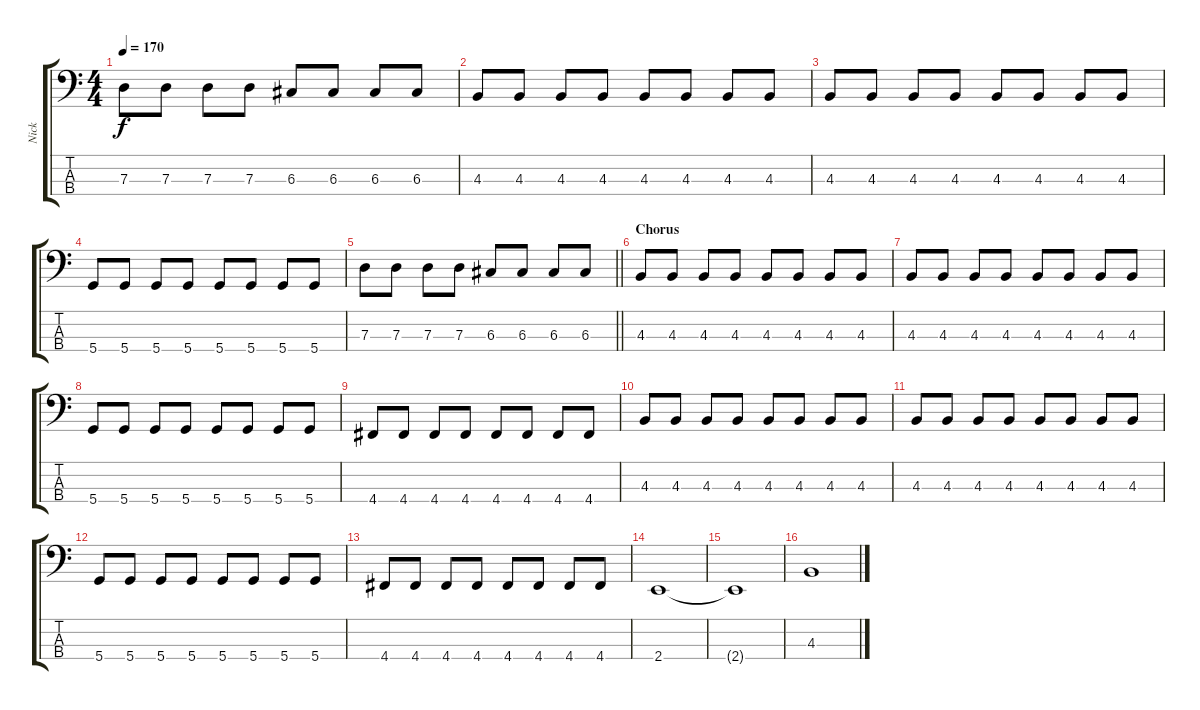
\track ("Nick" "Nick") {instrument electricbassfinger}
\staff {score tabs}
\tuning (F2 C2 G1 D1) {hide}
\ts (4 4)
\tempo 170
\clef f4
\ks c
7.3.8{dy f} 7.3.8 7.3.8 7.3.8 6.3.8 6.3.8 6.3.8 6.3.8 |
4.3.8 4.3.8 4.3.8 4.3.8 4.3.8 4.3.8 4.3.8 4.3.8 |
4.3.8 4.3.8 4.3.8 4.3.8 4.3.8 4.3.8 4.3.8 4.3.8 |
5.4.8 5.4.8 5.4.8 5.4.8 5.4.8 5.4.8 5.4.8 5.4.8 |
\barLineRight lightlight
7.3.8 7.3.8 7.3.8 7.3.8 6.3.8 6.3.8 6.3.8 6.3.8 |
\section ("" "Chorus")
4.3.8 4.3.8 4.3.8 4.3.8 4.3.8 4.3.8 4.3.8 4.3.8 |
4.3.8 4.3.8 4.3.8 4.3.8 4.3.8 4.3.8 4.3.8 4.3.8 |
5.4.8 5.4.8 5.4.8 5.4.8 5.4.8 5.4.8 5.4.8 5.4.8 |
4.4.8 4.4.8 4.4.8 4.4.8 4.4.8 4.4.8 4.4.8 4.4.8 |
4.3.8 4.3.8 4.3.8 4.3.8 4.3.8 4.3.8 4.3.8 4.3.8 |
4.3.8 4.3.8 4.3.8 4.3.8 4.3.8 4.3.8 4.3.8 4.3.8 |
5.4.8 5.4.8 5.4.8 5.4.8 5.4.8 5.4.8 5.4.8 5.4.8 |
4.4.8 4.4.8 4.4.8 4.4.8 4.4.8 4.4.8 4.4.8 4.4.8 |
2.4.1 |
2.4{t}.1 |
4.3.1
